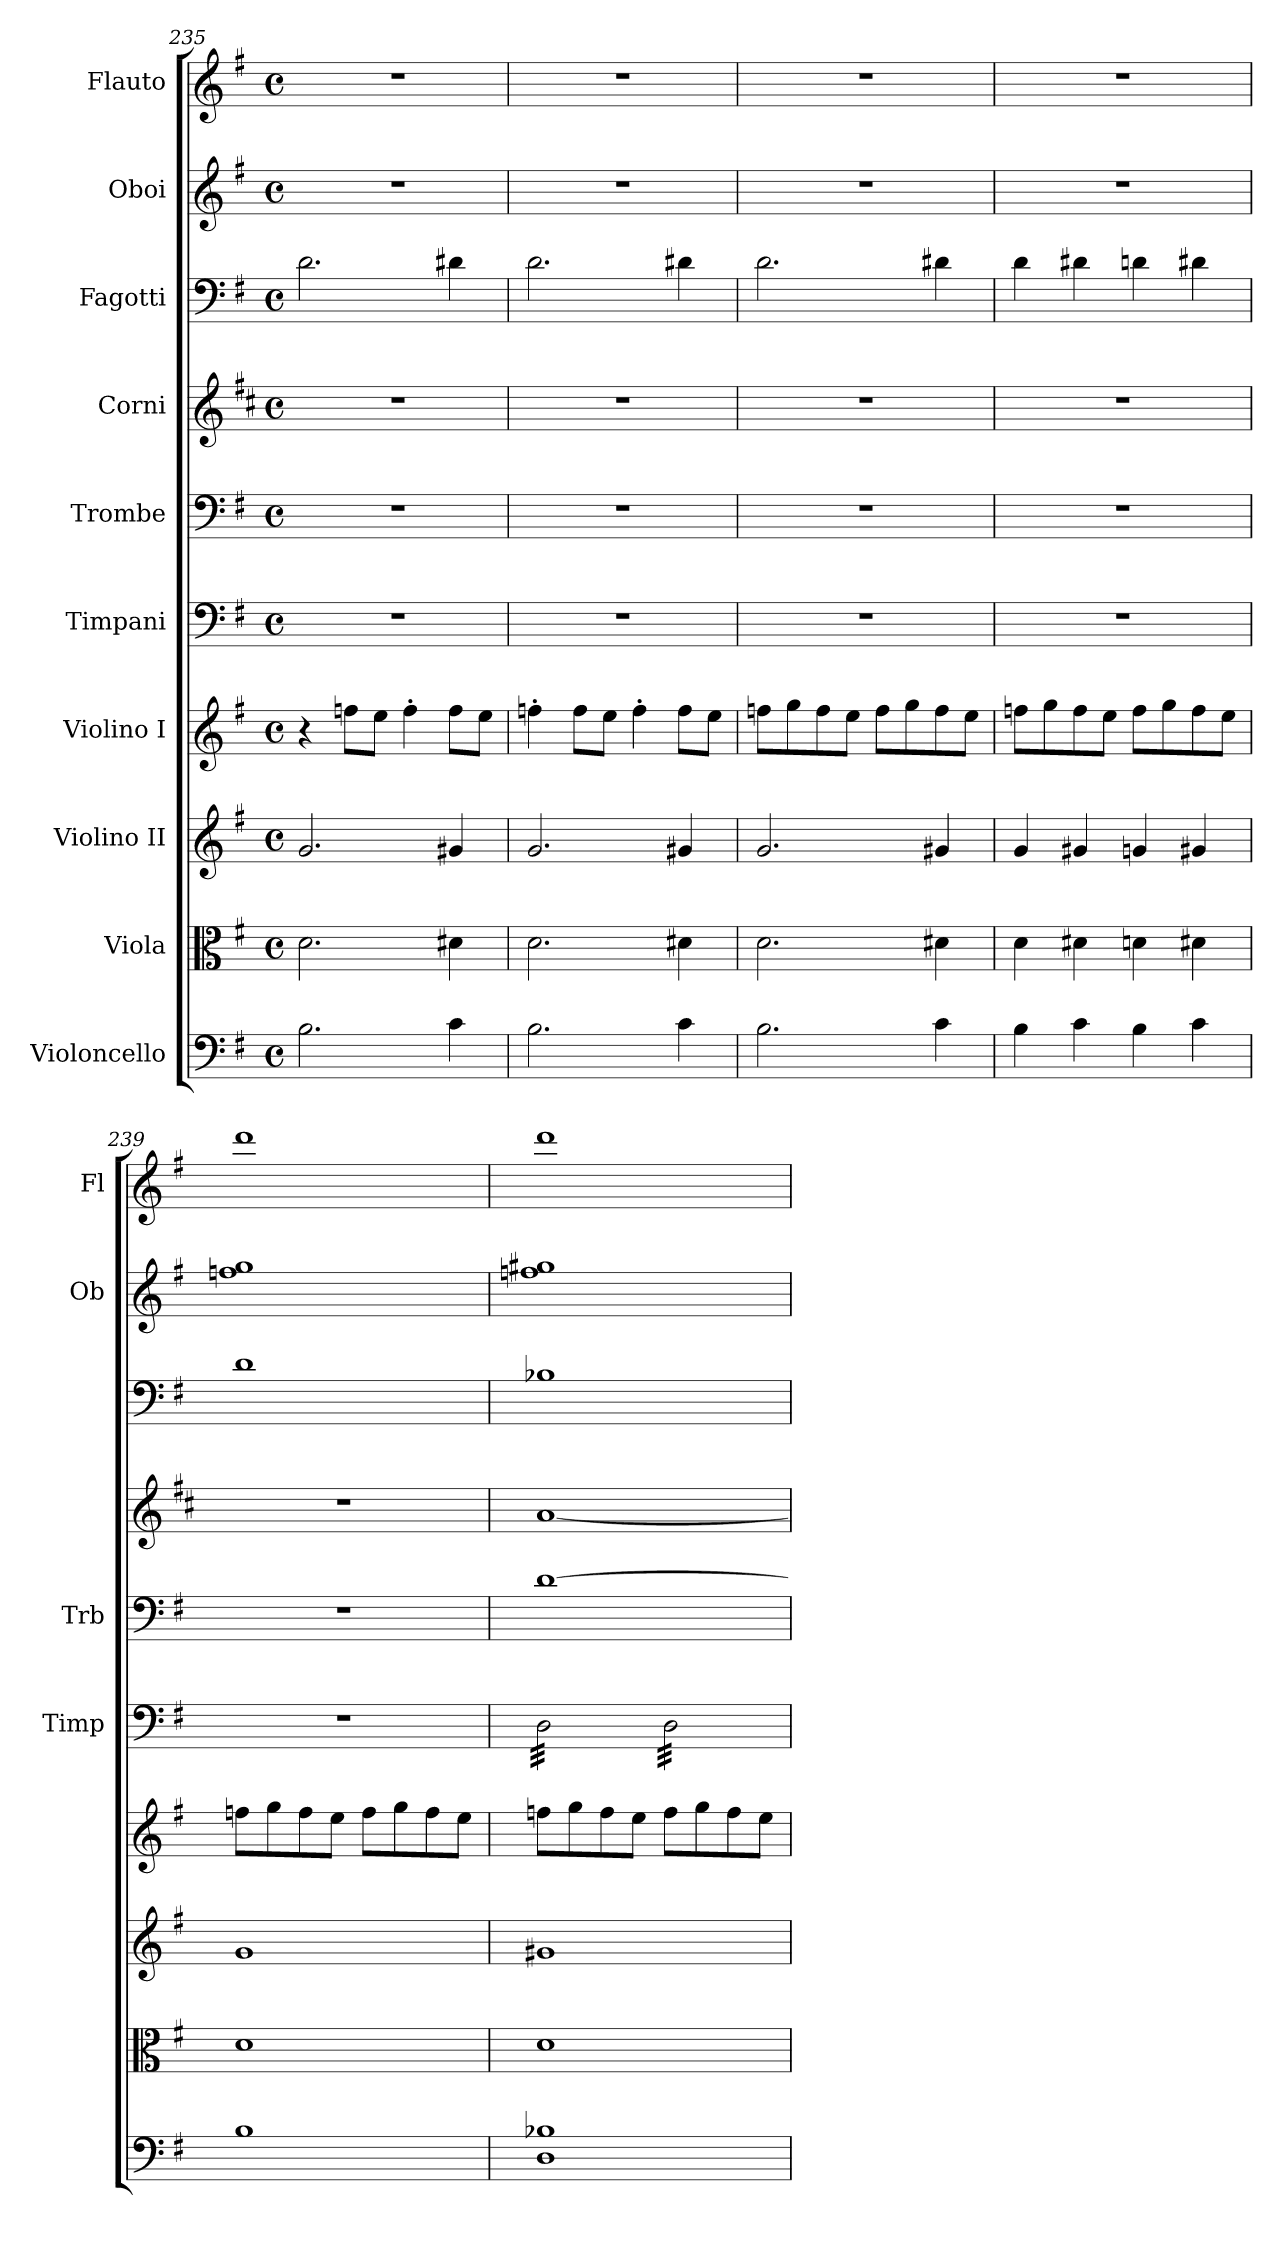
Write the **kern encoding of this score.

**kern	**kern	**kern	**kern	**kern	**kern	**kern	**kern	**kern	**kern
*part10	*part9	*part8	*part7	*part6	*part5	*part4	*part3	*part2	*part1
*staff10	*staff9	*staff8	*staff7	*staff6	*staff5	*staff4	*staff3	*staff2	*staff1
*I"Violoncello	*I"Viola	*I"Violino II	*I"Violino I	*I"Timpani	*I"Trombe	*I"Corni	*I"Fagotti	*I"Oboi	*I"Flauto
*	*	*	*	*I'Timp	*I'Trb	*	*	*I'Ob	*I'Fl
!!LO:PB:g=z
*clefF4	*clefC3	*clefG2	*clefG2	*clefF4	*clefF4	*clefG2	*clefF4	*clefG2	*clefG2
*	*	*	*	*	*	*ITrd4c7	*	*	*
*k[f#]	*k[f#]	*k[f#]	*k[f#]	*k[f#]	*k[f#]	*k[f#]	*k[f#]	*k[f#]	*k[f#]
*M4/4	*M4/4	*M4/4	*M4/4	*M4/4	*M4/4	*M4/4	*M4/4	*M4/4	*M4/4
*met(c)	*met(c)	*met(c)	*met(c)	*met(c)	*met(c)	*met(c)	*met(c)	*met(c)	*met(c)
=235	=235	=235	=235	=235	=235	=235	=235	=235	=235
2.B\	2.d\	2.g/	4r	1r	1r	1r	2.d\	1r	1r
.	.	.	8ffn\L	.	.	.	.	.	.
.	.	.	8ee\J	.	.	.	.	.	.
.	.	.	4ff'\	.	.	.	.	.	.
4c\	4d#X\	4g#X/	8ff\L	.	.	.	4d#X\	.	.
.	.	.	8ee\J	.	.	.	.	.	.
=236	=236	=236	=236	=236	=236	=236	=236	=236	=236
2.B\	2.d\	2.g/	4ffn'\	1r	1r	1r	2.d\	1r	1r
.	.	.	8ff\L	.	.	.	.	.	.
.	.	.	8ee\J	.	.	.	.	.	.
.	.	.	4ff'\	.	.	.	.	.	.
4c\	4d#X\	4g#X/	8ff\L	.	.	.	4d#X\	.	.
.	.	.	8ee\J	.	.	.	.	.	.
=237	=237	=237	=237	=237	=237	=237	=237	=237	=237
2.B\	2.d\	2.g/	8ffn\L	1r	1r	1r	2.d\	1r	1r
.	.	.	8gg\	.	.	.	.	.	.
.	.	.	8ff\	.	.	.	.	.	.
.	.	.	8ee\J	.	.	.	.	.	.
.	.	.	8ff\L	.	.	.	.	.	.
.	.	.	8gg\	.	.	.	.	.	.
4c\	4d#X\	4g#X/	8ff\	.	.	.	4d#X\	.	.
.	.	.	8ee\J	.	.	.	.	.	.
=238	=238	=238	=238	=238	=238	=238	=238	=238	=238
4B\	4d\	4g/	8ffn\L	1r	1r	1r	4d\	1r	1r
.	.	.	8gg\	.	.	.	.	.	.
4c\	4d#X\	4g#X/	8ff\	.	.	.	4d#X\	.	.
.	.	.	8ee\J	.	.	.	.	.	.
4B\	4dn\	4gn/	8ff\L	.	.	.	4dn\	.	.
.	.	.	8gg\	.	.	.	.	.	.
4c\	4d#X\	4g#X/	8ff\	.	.	.	4d#X\	.	.
.	.	.	8ee\J	.	.	.	.	.	.
=239	=239	=239	=239	=239	=239	=239	=239	=239	=239
1B	1d	1g	8ffn\L	1r	1r	1r	1d	1ffn 1gg	1ddd
.	.	.	8gg\	.	.	.	.	.	.
.	.	.	8ff\	.	.	.	.	.	.
.	.	.	8ee\J	.	.	.	.	.	.
.	.	.	8ff\L	.	.	.	.	.	.
.	.	.	8gg\	.	.	.	.	.	.
.	.	.	8ff\	.	.	.	.	.	.
.	.	.	8ee\J	.	.	.	.	.	.
=240	=240	=240	=240	=240	=240	=240	=240	=240	=240
*	*	*	*	*tremolo	*	*	*	*	*
1D 1B-X	1d	1g#X	8ffn\L	32D\LLL	[1d	[1d	1B-X	1ffn 1gg#X	1ddd
.	.	.	.	32D\	.	.	.	.	.
.	.	.	.	32D\	.	.	.	.	.
.	.	.	.	32D\	.	.	.	.	.
.	.	.	8gg\	32D\	.	.	.	.	.
.	.	.	.	32D\	.	.	.	.	.
.	.	.	.	32D\	.	.	.	.	.
.	.	.	.	32D\	.	.	.	.	.
.	.	.	8ff\	32D\	.	.	.	.	.
.	.	.	.	32D\	.	.	.	.	.
.	.	.	.	32D\	.	.	.	.	.
.	.	.	.	32D\	.	.	.	.	.
.	.	.	8ee\J	32D\	.	.	.	.	.
.	.	.	.	32D\	.	.	.	.	.
.	.	.	.	32D\	.	.	.	.	.
.	.	.	.	32D\JJJ	.	.	.	.	.
.	.	.	8ff\L	32D\LLL	.	.	.	.	.
.	.	.	.	32D\	.	.	.	.	.
.	.	.	.	32D\	.	.	.	.	.
.	.	.	.	32D\	.	.	.	.	.
.	.	.	8gg\	32D\	.	.	.	.	.
.	.	.	.	32D\	.	.	.	.	.
.	.	.	.	32D\	.	.	.	.	.
.	.	.	.	32D\	.	.	.	.	.
.	.	.	8ff\	32D\	.	.	.	.	.
.	.	.	.	32D\	.	.	.	.	.
.	.	.	.	32D\	.	.	.	.	.
.	.	.	.	32D\	.	.	.	.	.
.	.	.	8ee\J	32D\	.	.	.	.	.
.	.	.	.	32D\	.	.	.	.	.
.	.	.	.	32D\	.	.	.	.	.
.	.	.	.	32D\JJJ	.	.	.	.	.
*	*	*	*	*Xtremolo	*	*	*	*	*
=	=	=	=	=	=	=	=	=	=
*-	*-	*-	*-	*-	*-	*-	*-	*-	*-
